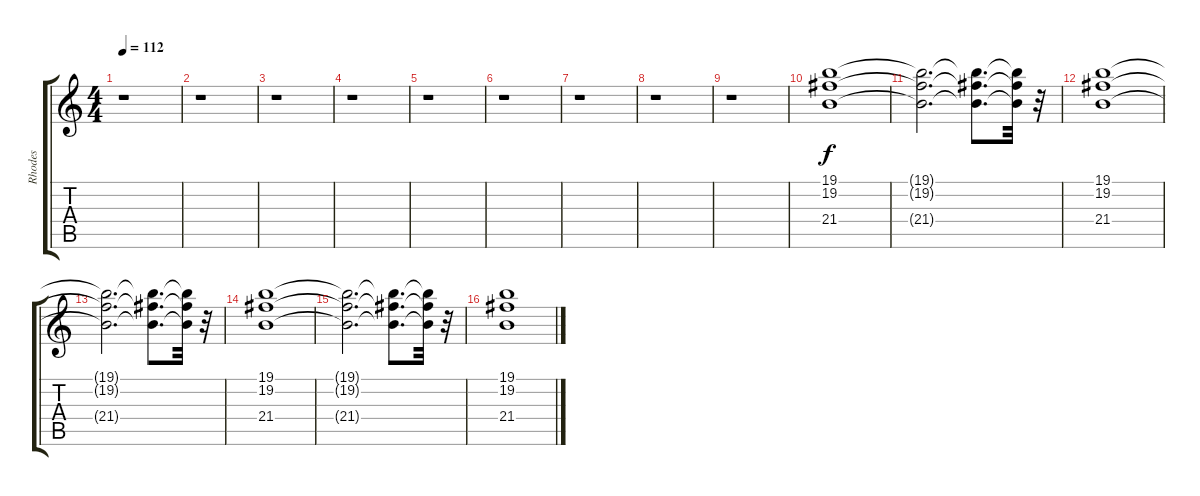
\track ("Rhodes" "Rhodes") {instrument electricpiano2}
\staff {score tabs}
\tuning (E4 B3 G3 D3 A2 E2) {hide}
\ts (4 4)
\tempo 112
\clef g2
\ks c
r.1{dy f} |
r.1 |
r.1 |
r.1 |
r.1 |
r.1 |
r.1 |
r.1 |
r.1 |
(19.1 19.2 21.4).1 |
(19.1{t} 19.2{t} 21.4{t}).2{d} (19.1{t} 19.2{t} 21.4{t}).8{d} (19.1{t} 19.2{t} 21.4{t}).32 r.32 |
(19.1 19.2 21.4).1 |
(19.1{t} 19.2{t} 21.4{t}).2{d} (19.1{t} 19.2{t} 21.4{t}).8{d} (19.1{t} 19.2{t} 21.4{t}).32 r.32 |
(19.1 19.2 21.4).1 |
(19.1{t} 19.2{t} 21.4{t}).2{d} (19.1{t} 19.2{t} 21.4{t}).8{d} (19.1{t} 19.2{t} 21.4{t}).32 r.32 |
(19.1 19.2 21.4).1
